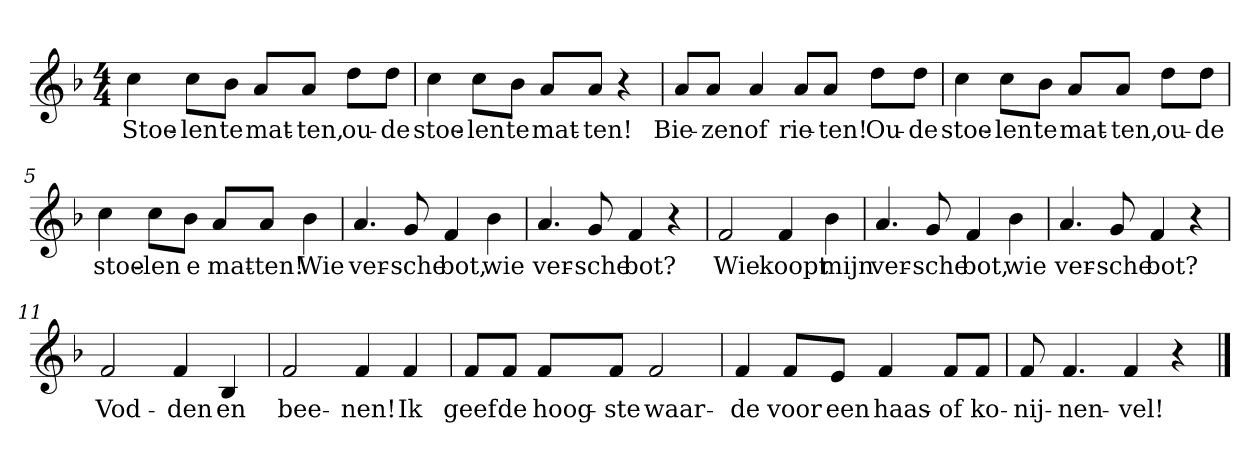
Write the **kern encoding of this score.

**kern	**text
*part1	*part1
*staff1	*staff1
*clefG2	*
*k[b-]	*
*F:	*
*M4/4	*
*MM120	*
=1	=1
4cc	Stoe-
8cc\L	-len
8b-\J	te
8a/L	mat-
8a/J	-ten,
8dd\L	ou-
8dd\J	-de
=2	=2
4cc	stoe-
8cc\L	-len
8b-\J	te
8a/L	mat-
8a/J	-ten!
4r	.
=3	=3
8a/L	Bie-
8a/J	-zen
4a	of
8a/L	rie-
8a/J	-ten!
8dd\L	Ou-
8dd\J	-de
=4	=4
4cc	stoe-
8cc\L	-len
8b-\J	te
8a/L	mat-
8a/J	-ten,
8dd\L	ou-
8dd\J	-de
=5	=5
4cc	stoe-
8cc\L	-len
8b-\J	e
8a/L	mat-
8a/J	-ten!
4b-	Wie
=6	=6
4.a	ver-
8g	-sche
4f	bot,
4b-	wie
=7	=7
4.a	ver-
8g	-sche
4f	bot?
4r	.
=8	=8
2f	Wie
4f	koopt
4b-	mijn
=9	=9
4.a	ver-
8g	-sche
4f	bot,
4b-	wie
=10	=10
4.a	ver-
8g	-sche
4f	bot?
4r	.
=11	=11
2f	Vod-
4f	-den
4B-	en
=12	=12
2f	bee-
4f	-nen!
4f	Ik
=13	=13
8f/L	geef
8f/J	de
8f/L	hoog-
8f/J	-ste
2f	waar-
=14	=14
4f	-de
8f/L	voor
8e/J	een
4f	haas-
8f/L	of
8f/J	ko-
=15	=15
8f	-nij-
4.f	-nen-
4f	-vel!
4r	.
==	==
*-	*-
